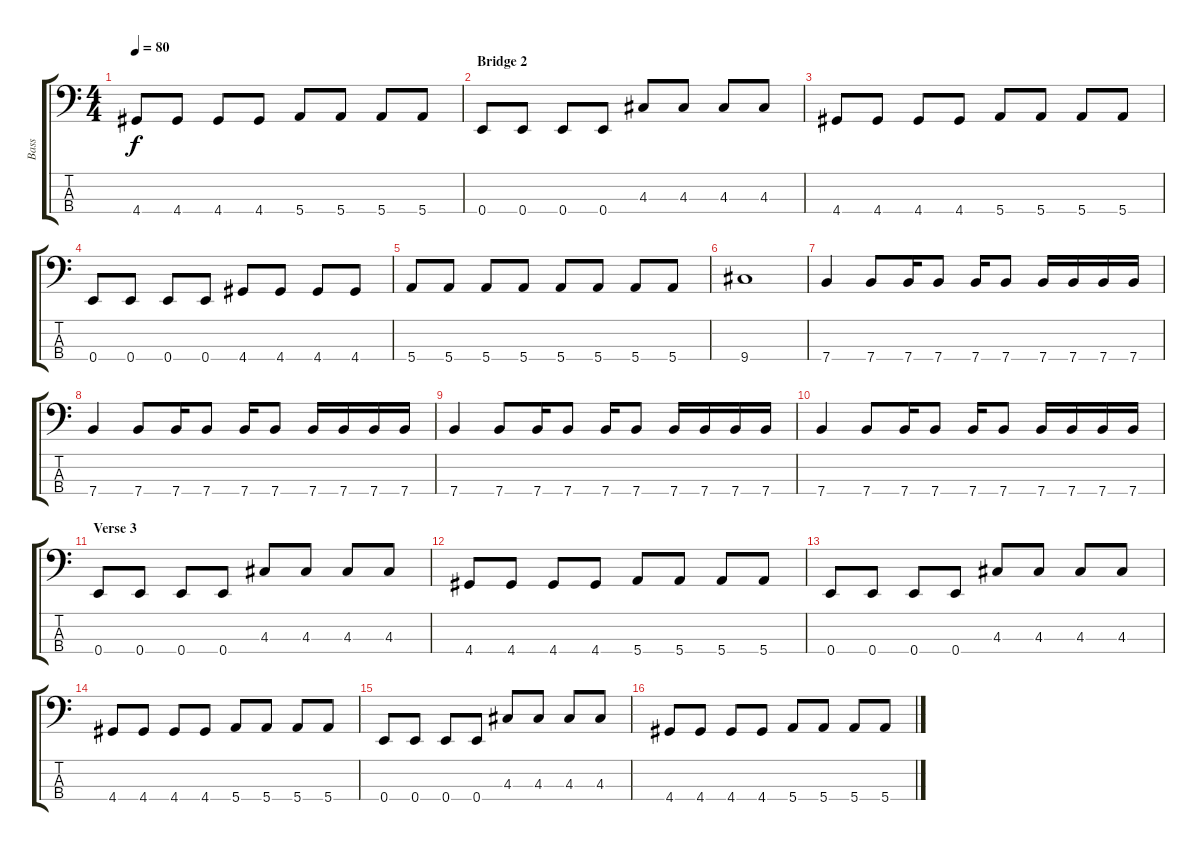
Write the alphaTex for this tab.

\track ("Bass" "Bass") {instrument electricbassfinger}
\staff {score tabs}
\tuning (G2 D2 A1 E1) {hide}
\ts (4 4)
\tempo 80
\clef f4
\ks c
4.4.8{dy f} 4.4.8 4.4.8 4.4.8 5.4.8 5.4.8 5.4.8 5.4.8 |
\section ("" "Bridge 2")
0.4.8 0.4.8 0.4.8 0.4.8 4.3.8 4.3.8 4.3.8 4.3.8 |
4.4.8 4.4.8 4.4.8 4.4.8 5.4.8 5.4.8 5.4.8 5.4.8 |
0.4.8 0.4.8 0.4.8 0.4.8 4.4.8 4.4.8 4.4.8 4.4.8 |
5.4.8 5.4.8 5.4.8 5.4.8 5.4.8 5.4.8 5.4.8 5.4.8 |
9.4.1 |
7.4.4 7.4.8 7.4.16 7.4.8 7.4.16 7.4.8 7.4.16 7.4.16 7.4.16 7.4.16 |
7.4.4 7.4.8 7.4.16 7.4.8 7.4.16 7.4.8 7.4.16 7.4.16 7.4.16 7.4.16 |
7.4.4 7.4.8 7.4.16 7.4.8 7.4.16 7.4.8 7.4.16 7.4.16 7.4.16 7.4.16 |
7.4.4 7.4.8 7.4.16 7.4.8 7.4.16 7.4.8 7.4.16 7.4.16 7.4.16 7.4.16 |
\section ("" "Verse 3")
0.4.8 0.4.8 0.4.8 0.4.8 4.3.8 4.3.8 4.3.8 4.3.8 |
4.4.8 4.4.8 4.4.8 4.4.8 5.4.8 5.4.8 5.4.8 5.4.8 |
0.4.8 0.4.8 0.4.8 0.4.8 4.3.8 4.3.8 4.3.8 4.3.8 |
4.4.8 4.4.8 4.4.8 4.4.8 5.4.8 5.4.8 5.4.8 5.4.8 |
0.4.8 0.4.8 0.4.8 0.4.8 4.3.8 4.3.8 4.3.8 4.3.8 |
4.4.8 4.4.8 4.4.8 4.4.8 5.4.8 5.4.8 5.4.8 5.4.8
